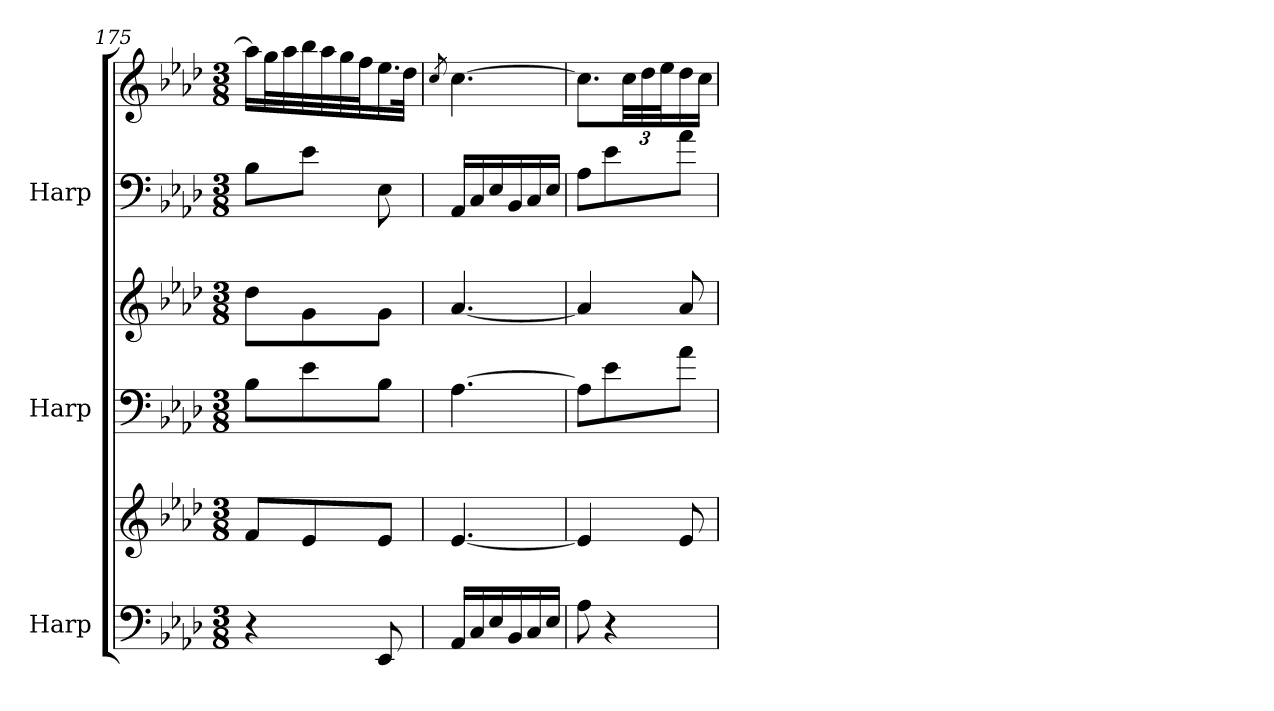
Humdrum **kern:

**kern	**kern	**kern	**kern	**kern	**kern
*part3	*part3	*part2	*part2	*part1	*part1
*staff6	*staff5	*staff4	*staff3	*staff2	*staff1
*I"Harp	*	*I"Harp	*	*I"Harp	*
*I'Hp	*	*I'Hp	*	*I'Hp	*
*clefF4	*clefG2	*clefF4	*clefG2	*clefF4	*clefG2
*k[b-e-a-d-]	*k[b-e-a-d-]	*k[b-e-a-d-]	*k[b-e-a-d-]	*k[b-e-a-d-]	*k[b-e-a-d-]
*M3/8	*M3/8	*M3/8	*M3/8	*M3/8	*M3/8
=175	=175	=175	=175	=175	=175
4r	8f/L	8B-\L	8dd-\L	8B-\L	16aa-\LL]
.	.	.	.	.	32gg\L
.	.	.	.	.	32aa-\
.	8e-/	8e-\	8g\	8e-\J	32bb-\
.	.	.	.	.	32aa-\
.	.	.	.	.	32gg\
.	.	.	.	.	32ff\J
8EE-/	8e-/J	8B-\J	8g\J	8E-\	16.ee-\
.	.	.	.	.	32dd-\JJk
=176	=176	=176	=176	=176	=176
.	.	.	.	.	8qcc/
16AA-/LL	[4.e-/	[4.A-\	[4.a-/	16AA-/LL	[4.cc\
16C/	.	.	.	16C/	.
16E-/	.	.	.	16E-/	.
16BB-/	.	.	.	16BB-/	.
16C/	.	.	.	16C/	.
16E-/JJ	.	.	.	16E-/JJ	.
=177	=177	=177	=177	=177	=177
8A-\	4e-/]	8A-\L]	4a-/]	8A-\L	8.cc\L]
4r	.	8e-\	.	8e-\	.
*	*	*	*	*	*Xbrackettup
.	.	.	.	.	48cc\LL
.	.	.	.	.	48dd-\
.	.	.	.	.	48ee-\J
.	8e-/	8a-\J	8a-/	8a-\J	16dd-\
.	.	.	.	.	16cc\JJ
=	=	=	=	=	=
*-	*-	*-	*-	*-	*-
